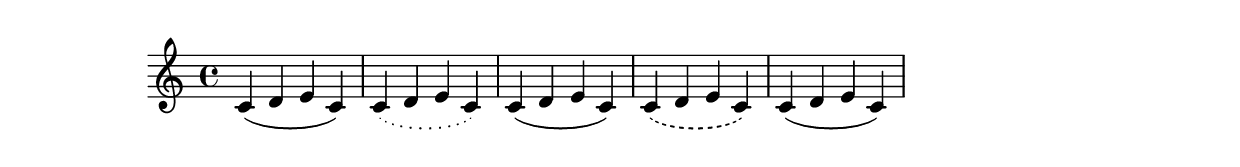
%% Do not edit this file; it is auto-generated from LSR http://lsr.dsi.unimi.it
%% This file is in the public domain.
\version "2.12.0"

\header {
  lsrtags = "expressive-marks, editorial-annotations"

  texidoces = "
Se puede cambiar el aspecto de las ligaduras de expresión de
continuas a punteadas o intermitentes.

"
  doctitlees = "Modificar el aspecto continuo de una ligadura de expresión a punteado o intermitente"

  texidoc = "
The appearance of slurs may be changed from solid to dotted or dashed. 

"
  doctitle = "Changing the appearance of a slur from solid to dotted or dashed"
} % begin verbatim

\relative c' {
  c4( d e c)
  \slurDotted
  c4( d e c)
  \slurSolid
  c4( d e c)
  \slurDashed
  c4( d e c)
  \slurSolid
  c4( d e c)
}

